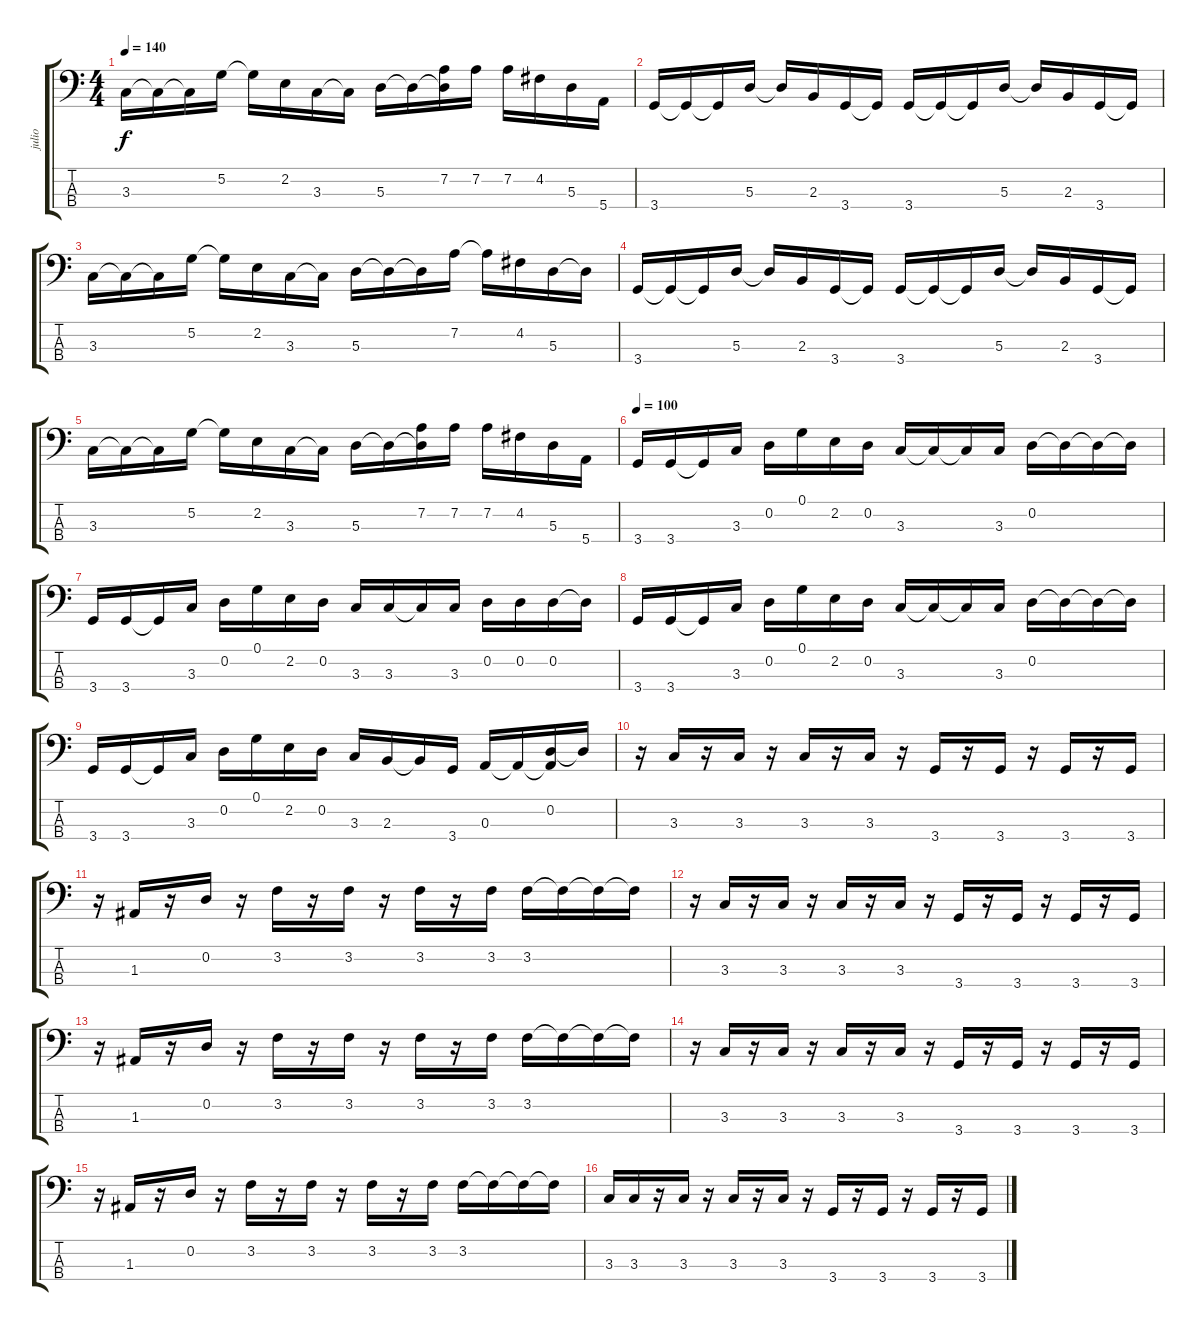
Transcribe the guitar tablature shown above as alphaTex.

\track ("julio" "julio") {instrument fretlessbass}
\staff {score tabs}
\tuning (G2 D2 A1 E1) {hide}
\ts (4 4)
\tempo 140
\clef f4
\ks c
3.3.16{dy f} 3.3{t}.16 3.3{t}.16 5.2.16 5.2{t}.16 2.2.16 3.3.16 3.3{t}.16 5.3.16 5.3{t}.16 (7.2 5.3{t}).16 7.2.16 7.2.16 4.2.16 5.3.16 5.4.16 |
3.4.16 3.4{t}.16 3.4{t}.16 5.3.16 5.3{t}.16 2.3.16 3.4.16 3.4{t}.16 3.4.16 3.4{t}.16 3.4{t}.16 5.3.16 5.3{t}.16 2.3.16 3.4.16 3.4{t}.16 |
3.3.16 3.3{t}.16 3.3{t}.16 5.2.16 5.2{t}.16 2.2.16 3.3.16 3.3{t}.16 5.3.16 5.3{t}.16 5.3{t}.16 7.2.16 7.2{t}.16 4.2.16 5.3.16 5.3{t}.16 |
3.4.16 3.4{t}.16 3.4{t}.16 5.3.16 5.3{t}.16 2.3.16 3.4.16 3.4{t}.16 3.4.16 3.4{t}.16 3.4{t}.16 5.3.16 5.3{t}.16 2.3.16 3.4.16 3.4{t}.16 |
3.3.16 3.3{t}.16 3.3{t}.16 5.2.16 5.2{t}.16 2.2.16 3.3.16 3.3{t}.16 5.3.16 5.3{t}.16 (7.2 5.3{t}).16 7.2.16 7.2.16 4.2.16 5.3.16 5.4.16 |
\tempo 100
3.4.16 3.4.16 3.4{t}.16 3.3.16 0.2.16 0.1.16 2.2.16 0.2.16 3.3.16 3.3{t}.16 3.3{t}.16 3.3.16 0.2.16 0.2{t}.16 0.2{t}.16 0.2{t}.16 |
3.4.16 3.4.16 3.4{t}.16 3.3.16 0.2.16 0.1.16 2.2.16 0.2.16 3.3.16 3.3.16 3.3{t}.16 3.3.16 0.2.16 0.2.16 0.2.16 0.2{t}.16 |
3.4.16 3.4.16 3.4{t}.16 3.3.16 0.2.16 0.1.16 2.2.16 0.2.16 3.3.16 3.3{t}.16 3.3{t}.16 3.3.16 0.2.16 0.2{t}.16 0.2{t}.16 0.2{t}.16 |
3.4.16 3.4.16 3.4{t}.16 3.3.16 0.2.16 0.1.16 2.2.16 0.2.16 3.3.16 2.3.16 2.3{t}.16 3.4.16 0.3.16 0.3{t}.16 (0.2 0.3{t}).16 0.2{t}.16 |
r.16 3.3.16 r.16 3.3.16 r.16 3.3.16 r.16 3.3.16 r.16 3.4.16 r.16 3.4.16 r.16 3.4.16 r.16 3.4.16 |
r.16 1.3.16 r.16 0.2.16 r.16 3.2.16 r.16 3.2.16 r.16 3.2.16 r.16 3.2.16 3.2.16 3.2{t}.16 3.2{t}.16 3.2{t}.16 |
r.16 3.3.16 r.16 3.3.16 r.16 3.3.16 r.16 3.3.16 r.16 3.4.16 r.16 3.4.16 r.16 3.4.16 r.16 3.4.16 |
r.16 1.3.16 r.16 0.2.16 r.16 3.2.16 r.16 3.2.16 r.16 3.2.16 r.16 3.2.16 3.2.16 3.2{t}.16 3.2{t}.16 3.2{t}.16 |
r.16 3.3.16 r.16 3.3.16 r.16 3.3.16 r.16 3.3.16 r.16 3.4.16 r.16 3.4.16 r.16 3.4.16 r.16 3.4.16 |
r.16 1.3.16 r.16 0.2.16 r.16 3.2.16 r.16 3.2.16 r.16 3.2.16 r.16 3.2.16 3.2.16 3.2{t}.16 3.2{t}.16 3.2{t}.16 |
3.3.16 3.3.16 r.16 3.3.16 r.16 3.3.16 r.16 3.3.16 r.16 3.4.16 r.16 3.4.16 r.16 3.4.16 r.16 3.4.16
